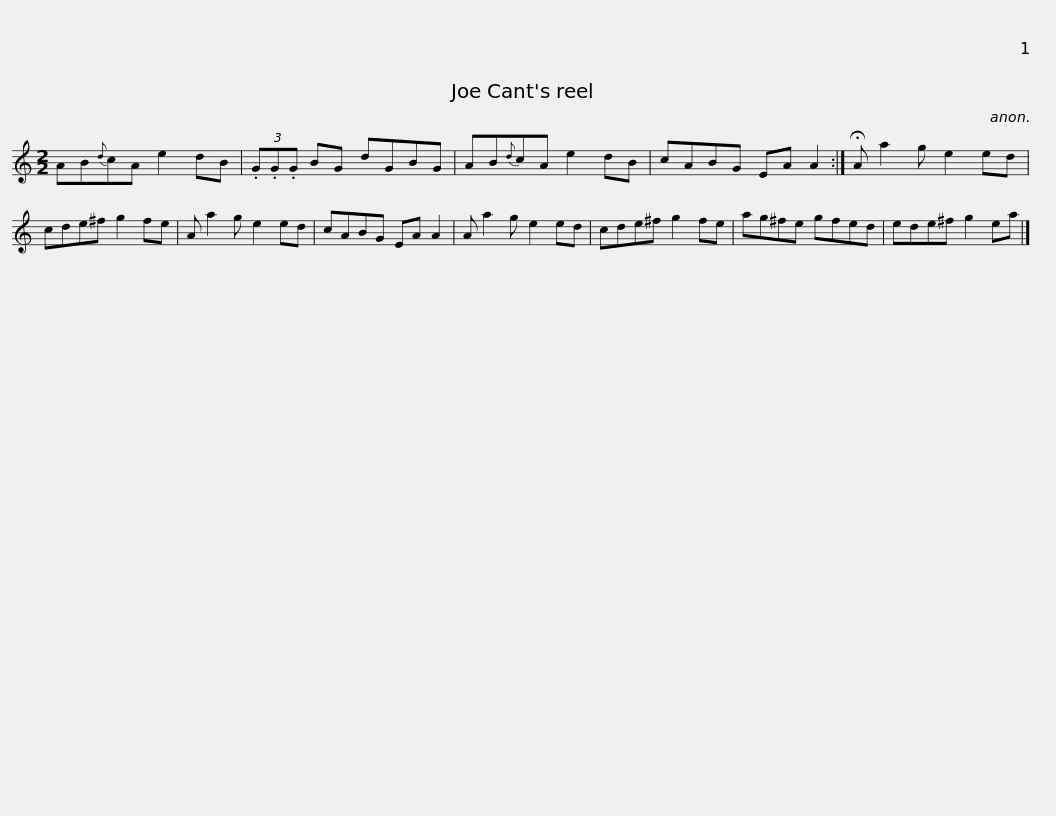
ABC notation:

X:1
L:1/8
M:2/2
I:linebreak $
K:C
V:1 treble
V:1
 AB{d}cA e2 dB | (3.G.G.G BG dGBG | AB{d}cA e2 dB | cABG EA A2 :| !fermata!A a2 g e2 ed |$ %5
 cde^f g2 fe | A a2 g e2 ed | cABG EA A2 | A a2 g e2 ed | cde^f g2 fe | %10
 ag^fe gfed |$ ede^f g2 ea |] %12
